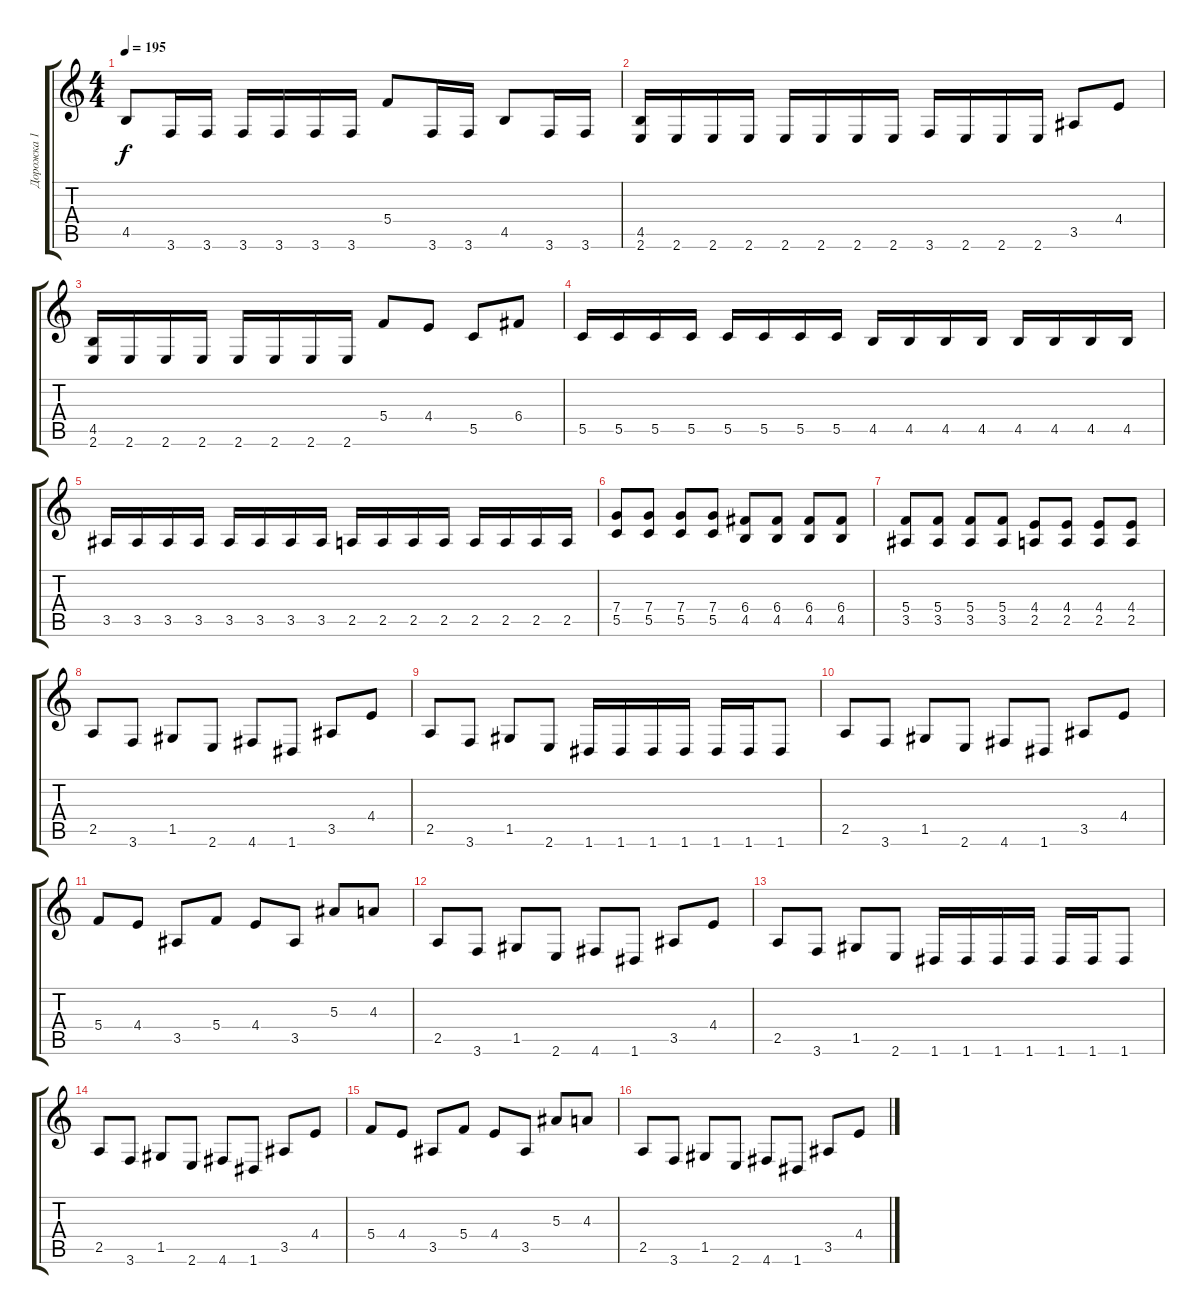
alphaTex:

\track ("Дорожка 1" "Дорожка 1") {instrument distortionguitar}
\staff {score tabs}
\tuning (D4 A3 F3 C3 G2 D2) {hide}
\ts (4 4)
\tempo 195
\clef g2
\ks c
4.5.8{dy f} 3.6.16 3.6.16 3.6.16 3.6.16 3.6.16 3.6.16 5.4.8 3.6.16 3.6.16 4.5.8 3.6.16 3.6.16 |
(4.5 2.6).16 2.6.16 2.6.16 2.6.16 2.6.16 2.6.16 2.6.16 2.6.16 3.6.16 2.6.16 2.6.16 2.6.16 3.5.8 4.4.8 |
(4.5 2.6).16 2.6.16 2.6.16 2.6.16 2.6.16 2.6.16 2.6.16 2.6.16 5.4.8 4.4.8 5.5.8 6.4.8 |
5.5.16 5.5.16 5.5.16 5.5.16 5.5.16 5.5.16 5.5.16 5.5.16 4.5.16 4.5.16 4.5.16 4.5.16 4.5.16 4.5.16 4.5.16 4.5.16 |
3.5.16 3.5.16 3.5.16 3.5.16 3.5.16 3.5.16 3.5.16 3.5.16 2.5.16 2.5.16 2.5.16 2.5.16 2.5.16 2.5.16 2.5.16 2.5.16 |
(7.4 5.5).8 (7.4 5.5).8 (7.4 5.5).8 (7.4 5.5).8 (6.4 4.5).8 (6.4 4.5).8 (6.4 4.5).8 (6.4 4.5).8 |
(5.4 3.5).8 (5.4 3.5).8 (5.4 3.5).8 (5.4 3.5).8 (4.4 2.5).8 (4.4 2.5).8 (4.4 2.5).8 (4.4 2.5).8 |
2.5.8 3.6.8 1.5.8 2.6.8 4.6.8 1.6.8 3.5.8 4.4.8 |
2.5.8 3.6.8 1.5.8 2.6.8 1.6.16 1.6.16 1.6.16 1.6.16 1.6.16 1.6.16 1.6.8 |
2.5.8 3.6.8 1.5.8 2.6.8 4.6.8 1.6.8 3.5.8 4.4.8 |
5.4.8 4.4.8 3.5.8 5.4.8 4.4.8 3.5.8 5.3.8 4.3.8 |
2.5.8 3.6.8 1.5.8 2.6.8 4.6.8 1.6.8 3.5.8 4.4.8 |
2.5.8 3.6.8 1.5.8 2.6.8 1.6.16 1.6.16 1.6.16 1.6.16 1.6.16 1.6.16 1.6.8 |
2.5.8 3.6.8 1.5.8 2.6.8 4.6.8 1.6.8 3.5.8 4.4.8 |
5.4.8 4.4.8 3.5.8 5.4.8 4.4.8 3.5.8 5.3.8 4.3.8 |
2.5.8 3.6.8 1.5.8 2.6.8 4.6.8 1.6.8 3.5.8 4.4.8
